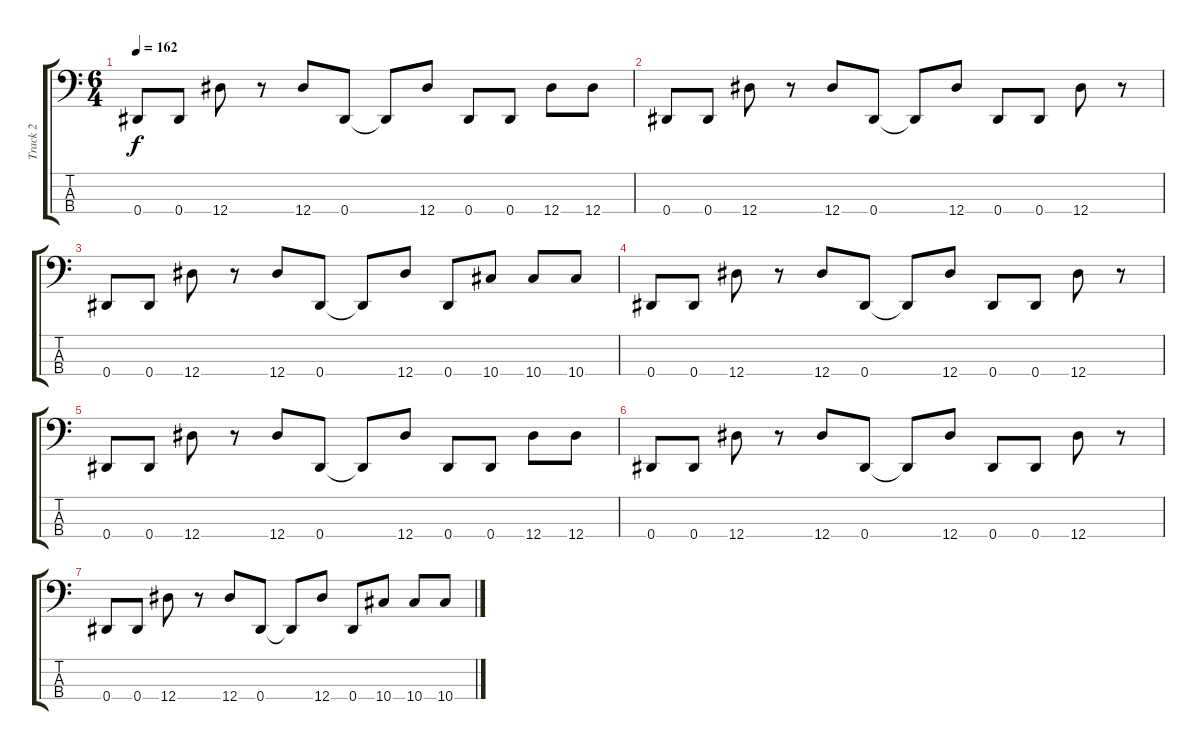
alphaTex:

\track ("Track 2" "Track 2") {instrument electricbasspick}
\staff {score tabs}
\tuning (Gb2 Db2 Ab1 Eb1) {hide}
\ts (6 4)
\tempo 162
\clef f4
\ks c
0.4.8{dy f} 0.4.8 12.4.8 r.8 12.4.8 0.4.8 0.4{t}.8 12.4.8 0.4.8 0.4.8 12.4.8 12.4.8 |
0.4.8 0.4.8 12.4.8 r.8 12.4.8 0.4.8 0.4{t}.8 12.4.8 0.4.8 0.4.8 12.4.8 r.8 |
0.4.8 0.4.8 12.4.8 r.8 12.4.8 0.4.8 0.4{t}.8 12.4.8 0.4.8 10.4.8 10.4.8 10.4.8 |
0.4.8 0.4.8 12.4.8 r.8 12.4.8 0.4.8 0.4{t}.8 12.4.8 0.4.8 0.4.8 12.4.8 r.8 |
0.4.8 0.4.8 12.4.8 r.8 12.4.8 0.4.8 0.4{t}.8 12.4.8 0.4.8 0.4.8 12.4.8 12.4.8 |
0.4.8 0.4.8 12.4.8 r.8 12.4.8 0.4.8 0.4{t}.8 12.4.8 0.4.8 0.4.8 12.4.8 r.8 |
0.4.8 0.4.8 12.4.8 r.8 12.4.8 0.4.8 0.4{t}.8 12.4.8 0.4.8 10.4.8 10.4.8 10.4.8
